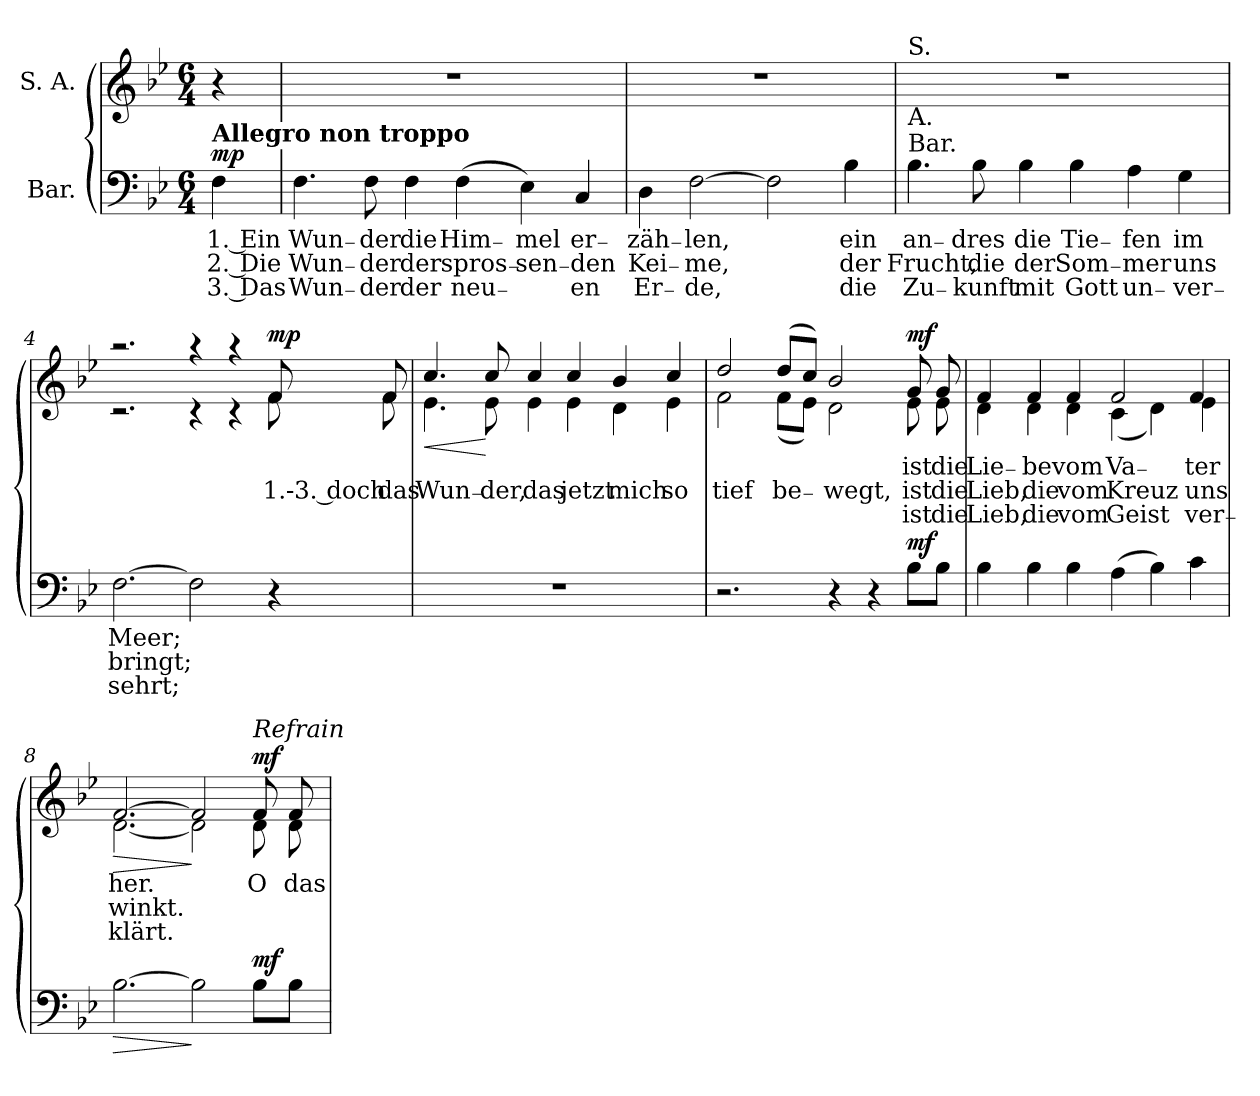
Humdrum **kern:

**kern	**text	**text	**text	**dynam	**kern	**text	**text	**text	**dynam
*part2	*part2	*part2	*part2	*part2	*part1	*part1	*part1	*part1	*part1
*staff2	*staff2	*staff2	*staff2	*staff2	*staff1	*staff1	*staff1	*staff1	*staff1
*I"Bar.	*	*	*	*	*I"S. A.	*	*	*	*
*clefF4	*	*	*	*	*clefG2	*	*	*	*
*k[b-e-]	*	*	*	*	*k[b-e-]	*	*	*	*
*B-:	*	*	*	*	*B-:	*	*	*	*
*M6/4	*	*	*	*	*M6/4	*	*	*	*
=	=	=	=	=	=	=	=	=	=
!LO:TX:a:B:t=Allegro non troppo	!	!	!	!	!	!	!	!	!
!	!LO:LY:b	!LO:LY:b	!LO:LY:b	!LO:DY:a	!	!	!	!	!
4F\	1. Ein	2. Die	3. Das	mp	4r	.	.	.	.
=1	=1	=1	=1	=1	=1	=1	=1	=1	=1
!	!LO:LY:b	!LO:LY:b	!LO:LY:b	!	!	!	!	!	!
4.F\	Wun₋	Wun₋	Wun₋	.	1.r	.	.	.	.
!	!LO:LY:b	!LO:LY:b	!LO:LY:b	!	!	!	!	!	!
8F\	der	der	der	.	.	.	.	.	.
!	!LO:LY:b	!LO:LY:b	!LO:LY:b	!	!	!	!	!	!
4F\	die	der	der	.	.	.	.	.	.
!	!LO:LY:b	!LO:LY:b	!LO:LY:b	!	!	!	!	!	!
(>4F\	Him₋	spros₋	neu₋	.	.	.	.	.	.
!	!LO:LY:b	!LO:LY:b	!	!	!	!	!	!	!
4E-\)	mel	sen₋	.	.	.	.	.	.	.
!	!LO:LY:b	!LO:LY:b	!LO:LY:b	!	!	!	!	!	!
4C/	er₋	den	en	.	.	.	.	.	.
=2	=2	=2	=2	=2	=2	=2	=2	=2	=2
!	!LO:LY:b	!LO:LY:b	!LO:LY:b	!	!	!	!	!	!
4D\	zäh₋	Kei₋	Er₋	.	1.r	.	.	.	.
!	!LO:LY:b	!LO:LY:b	!LO:LY:b	!	!	!	!	!	!
[2F\	len,	me,	de,	.	.	.	.	.	.
2F\]	.	.	.	.	.	.	.	.	.
!	!LO:LY:b	!LO:LY:b	!LO:LY:b	!	!	!	!	!	!
4B-\	ein	der	die	.	.	.	.	.	.
!!LO:LB:g=z
=3	=3	=3	=3	=3	=3	=3	=3	=3	=3
!	!	!	!	!	!LO:TX:a:t=S.	!	!	!	!
!	!	!	!	!	!LO:TX:b:t=A.	!	!	!	!
!LO:TX:a:t=Bar.	!	!	!	!	!	!	!	!	!
!	!LO:LY:b	!LO:LY:b	!LO:LY:b	!	!	!	!	!	!
4.B-\	an₋	Frucht,	Zu₋	.	1.r	.	.	.	.
!	!LO:LY:b	!LO:LY:b	!LO:LY:b	!	!	!	!	!	!
8B-\	dres	die	kunft	.	.	.	.	.	.
!	!LO:LY:b	!LO:LY:b	!LO:LY:b	!	!	!	!	!	!
4B-\	die	der	mit	.	.	.	.	.	.
!	!LO:LY:b	!LO:LY:b	!LO:LY:b	!	!	!	!	!	!
4B-\	Tie₋	Som₋	Gott	.	.	.	.	.	.
!	!LO:LY:b	!LO:LY:b	!LO:LY:b	!	!	!	!	!	!
4A\	fen	mer	un₋	.	.	.	.	.	.
!	!LO:LY:b	!LO:LY:b	!LO:LY:b	!	!	!	!	!	!
4G\	im	uns	ver₋	.	.	.	.	.	.
=4	=4	=4	=4	=4	=4	=4	=4	=4	=4
!	!LO:LY:b	!LO:LY:b	!LO:LY:b	!	!	!	!	!	!
*	*	*	*	*	*^	*	*	*	*
[2.F\	Meer;	bringt;	sehrt;	.	2.raa	2.rc	.	.	.	.
2F\]	.	.	.	.	4raa	4rc	.	.	.	.
.	.	.	.	.	4raa	4rc	.	.	.	.
!	!	!	!	!	!	!	!	!LO:LY:b	!	!LO:DY:a
4r	.	.	.	.	8f/	8f\	.	1.‑3. doch	.	mp
!	!	!	!	!	!	!	!	!LO:LY:b	!	!
.	.	.	.	.	8f/	8f\	.	das	.	.
=5	=5	=5	=5	=5	=5	=5	=5	=5	=5	=5
!	!	!	!	!	!	!	!	!LO:LY:b	!	!LO:HP:b
1.r	.	.	.	.	4.cc/	4.e-\	.	Wun₋	.	<
!	!	!	!	!	!	!	!	!LO:LY:b	!	!
.	.	.	.	.	8cc/	8e-\	.	der,	.	[
!	!	!	!	!	!	!	!	!LO:LY:b	!	!
.	.	.	.	.	4cc/	4e-\	.	das	.	.
!	!	!	!	!	!	!	!	!LO:LY:b	!	!
.	.	.	.	.	4cc/	4e-\	.	jetzt	.	.
!	!	!	!	!	!	!	!	!LO:LY:b	!	!
.	.	.	.	.	4b-/	4d\	.	mich	.	.
!	!	!	!	!	!	!	!	!LO:LY:b	!	!
.	.	.	.	.	4cc/	4e-\	.	so	.	.
!!LO:LB:g=z	!!
=6	=6	=6	=6	=6	=6	=6	=6	=6	=6	=6
!	!	!	!	!	!	!	!	!LO:LY:b	!	!
2.r	.	.	.	.	2dd/	2f\	.	tief	.	.
!	!	!	!	!	!	!	!	!LO:LY:b	!	!
.	.	.	.	.	(>8dd/L	(<8f\L	.	be₋	.	.
.	.	.	.	.	8cc/J)	8e-\J)	.	.	.	.
!	!	!	!	!	!	!	!	!LO:LY:b	!	!
4r	.	.	.	.	2b-/	2d\	.	wegt,	.	.
4r	.	.	.	.	.	.	.	.	.	.
!	!	!	!	!LO:DY:a	!	!	!LO:LY:b	!LO:LY:b	!LO:LY:b	!LO:DY:a
8B-\L	.	.	.	mf	8g/	8e-\	ist	ist	ist	mf
!	!	!	!	!	!	!	!LO:LY:b	!LO:LY:b	!LO:LY:b	!
8B-\J	.	.	.	.	8g/	8e-\	die	die	die	.
=7	=7	=7	=7	=7	=7	=7	=7	=7	=7	=7
!	!	!	!	!	!	!	!LO:LY:b	!LO:LY:b	!LO:LY:b	!
4B-\	.	.	.	.	4f/	4d\	Lie₋	Lieb,	Lieb,	.
!	!	!	!	!	!	!	!LO:LY:b	!LO:LY:b	!LO:LY:b	!
4B-\	.	.	.	.	4f/	4d\	be	die	die	.
!	!	!	!	!	!	!	!LO:LY:b	!LO:LY:b	!LO:LY:b	!
4B-\	.	.	.	.	4f/	4d\	vom	vom	vom	.
!	!	!	!	!	!	!	!LO:LY:b	!LO:LY:b	!LO:LY:b	!
(>4A\	.	.	.	.	2f/	(<4c\	Va₋	Kreuz	Geist	.
4B-\)	.	.	.	.	.	4d\)	.	.	.	.
!	!	!	!	!	!	!	!LO:LY:b	!LO:LY:b	!LO:LY:b	!
4c\	.	.	.	.	4f/	4e-\	ter	uns	ver₋	.
=8	=8	=8	=8	=8	=8	=8	=8	=8	=8	=8
!	!	!	!	!LO:HP:b	!	!	!	!	!	!
!	!	!	!	!	!	!	!LO:LY:b	!LO:LY:b	!LO:LY:b	!LO:HP:b
[2.B-\	.	.	.	>	[>2.f/	[<2.d\	her.	winkt.	klärt.	>
2B-\]	.	.	.	]	2f/]	2d\]	.	.	.	]
!	!	!	!	!	!LO:TX:a:i:t=Refrain	!	!	!	!	!
!	!	!	!	!LO:DY:a	!	!	!LO:LY:b	!	!	!LO:DY:a
8B-\L	.	.	.	mf	8f/	8d\	O	.	.	mf
!	!	!	!	!	!	!	!LO:LY:b	!	!	!
8B-\J	.	.	.	.	8f/	8d\	das	.	.	.
*	*	*	*	*	*v	*v	*	*	*	*
=	=	=	=	=	=	=	=	=	=
*-	*-	*-	*-	*-	*-	*-	*-	*-	*-
